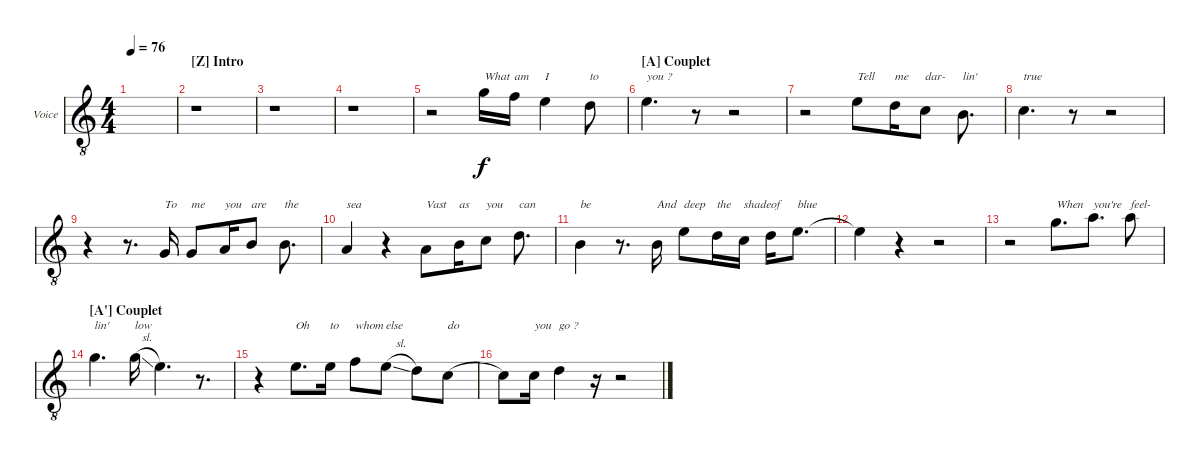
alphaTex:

\defaultSystemsLayout 4
\bracketExtendMode groupsimilarinstruments
\firstSystemTrackNameOrientation horizontal
\otherSystemsTrackNameOrientation horizontal
\track ("Norah - Voice" "Voice") {instrument cello}
\staff {score}
\tuning (E4 B3 G3 C3)
\ts (4 4)
\ac
\tempo 76
\clef g2
\ottava 8vb
\scale
0.295972
\ks c
|
\section ("Z" "Intro")
\scale
0.248645 r.1 |
\scale
0.245436 r.1 |
\scale
0.210145 r.1 |
r.2 3.1.16{txt "What"} 1.1.16{txt "am"} 0.1.4{txt "I"} 3.2.8{txt "to"} |
\section ("A" "Couplet")
0.1.4{d txt "you ?"} r.8 r.2 |
r.2 0.1.8{txt "Tell"} 3.2.16{txt "me"} 1.2.8{txt "dar-"} 0.2.8{d txt "lin'"} |
1.2.4{d txt "true"} r.8 r.2 |
r.4 r.8{d} 0.3.16{txt "To"} 0.3.8{txt "me"} 2.3.16{txt "you "} 0.2.8{txt "are"} 0.2.8{d txt "the"} |
2.3.4{txt "sea"} r.4 2.3.8{txt "Vast"} 0.2.16{txt "as"} 1.2.8{txt "you"} 3.2.8{d txt "can"} |
0.2.4{txt "be"} r.8{d} 0.2.16{txt "And"} 0.1.8{txt "deep"} 3.2.16{txt "the"} 1.2.16{txt "shade"} 3.2.16{txt "of"} 0.1.8{d txt "blue"} |
0.1{t}.4 r.4 r.2 |
r.2 3.1.8{d txt "When"} 5.1.8{d txt "you're"} 5.1.8{txt "feel-"} |
\section ("A'" "Couplet")
3.1.4{d txt "lin'"} 3.1{sl}.16{txt "low"} 0.1.4{d} r.8{d} |
r.4 0.1.8{d txt "Oh"} 0.1.16{txt "to"} 1.1.8{txt "whom"} 5.2{sl}.8{txt "else"} 3.2.8 1.2.8{txt "do" legatoorigin} |
1.2.8 1.2.16{txt "you"} 3.2.4{txt "go ?"} r.16 r.2
